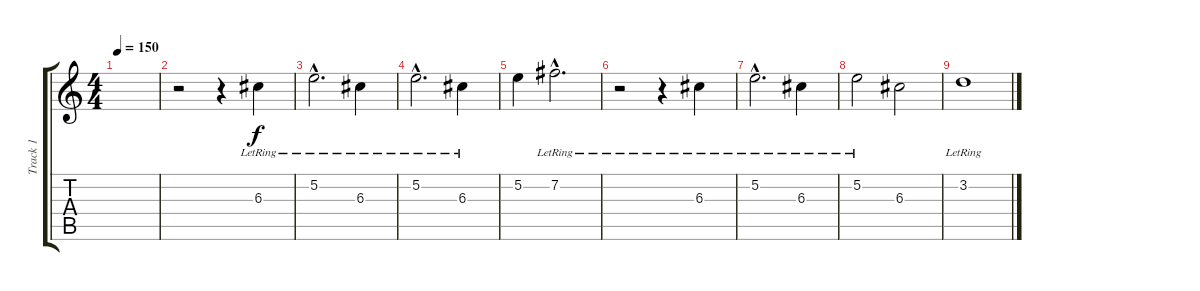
\track ("Track 1" "Track 1") {instrument overdrivenguitar}
\staff {score tabs}
\tuning (E4 B3 G3 D3 A2 E2) {hide}
\ts (4 4)
\tempo 150
\clef g2
\ks c
|
r.2 r.4 6.3{lr}.4 |
5.2{hac lr}.2{d} 6.3{lr}.4 |
5.2{hac lr}.2{d} 6.3{lr}.4 |
5.2.4 7.2{hac lr}.2{d} |
r.2 r.4 6.3{lr}.4 |
5.2{hac lr}.2{d} 6.3{lr}.4 |
5.2{lr}.2 6.3.2 |
3.2{lr}.1
